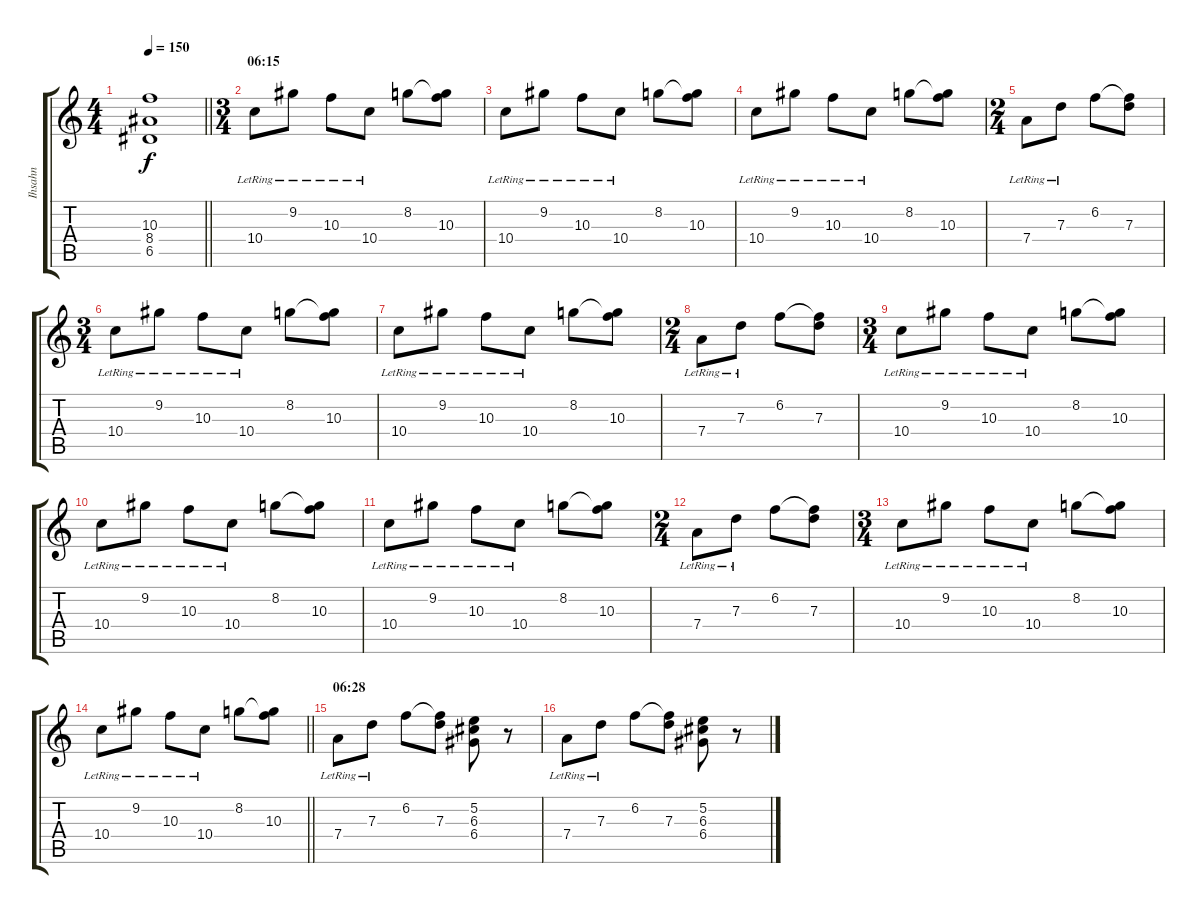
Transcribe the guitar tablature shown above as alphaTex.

\track ("Ihsahn" "Ihsahn") {instrument overdrivenguitar}
\staff {score tabs}
\tuning (E4 B3 G3 D3 A2 E2) {hide}
\ts (4 4)
\tempo 150
\clef g2
\barLineRight lightlight
\ks c
(10.3{t} 8.4{t} 6.5{t}).1{dy f} |
\ts (3 4)
\section ("" "06:15")
10.4{lr}.8{volume 10} 9.2{lr}.8 10.3{lr}.8 10.4{lr}.8 8.2.8 (8.2{t} 10.3).8 |
10.4{lr}.8 9.2{lr}.8 10.3{lr}.8 10.4{lr}.8 8.2.8 (8.2{t} 10.3).8 |
10.4{lr}.8 9.2{lr}.8 10.3{lr}.8 10.4{lr}.8 8.2.8 (8.2{t} 10.3).8 |
\ts (2 4)
7.4{lr}.8 7.3{lr}.8 6.2.8 (6.2{t} 7.3).8 |
\ts (3 4)
10.4{lr}.8 9.2{lr}.8 10.3{lr}.8 10.4{lr}.8 8.2.8 (8.2{t} 10.3).8 |
10.4{lr}.8 9.2{lr}.8 10.3{lr}.8 10.4{lr}.8 8.2.8 (8.2{t} 10.3).8 |
\ts (2 4)
7.4{lr}.8 7.3{lr}.8 6.2.8 (6.2{t} 7.3).8 |
\ts (3 4)
10.4{lr}.8 9.2{lr}.8 10.3{lr}.8 10.4{lr}.8 8.2.8 (8.2{t} 10.3).8 |
10.4{lr}.8 9.2{lr}.8 10.3{lr}.8 10.4{lr}.8 8.2.8 (8.2{t} 10.3).8 |
10.4{lr}.8 9.2{lr}.8 10.3{lr}.8 10.4{lr}.8 8.2.8 (8.2{t} 10.3).8 |
\ts (2 4)
7.4{lr}.8 7.3{lr}.8 6.2.8 (6.2{t} 7.3).8 |
\ts (3 4)
10.4{lr}.8 9.2{lr}.8 10.3{lr}.8 10.4{lr}.8 8.2.8 (8.2{t} 10.3).8 |
\barLineRight lightlight
10.4{lr}.8 9.2{lr}.8 10.3{lr}.8 10.4{lr}.8 8.2.8 (8.2{t} 10.3).8 |
\section ("" "06:28")
7.4{lr}.8 7.3{lr}.8 6.2.8 (6.2{t} 7.3).8 (5.2 6.3 6.4).8 r.8 |
7.4{lr}.8 7.3{lr}.8 6.2.8 (6.2{t} 7.3).8 (5.2 6.3 6.4).8 r.8
